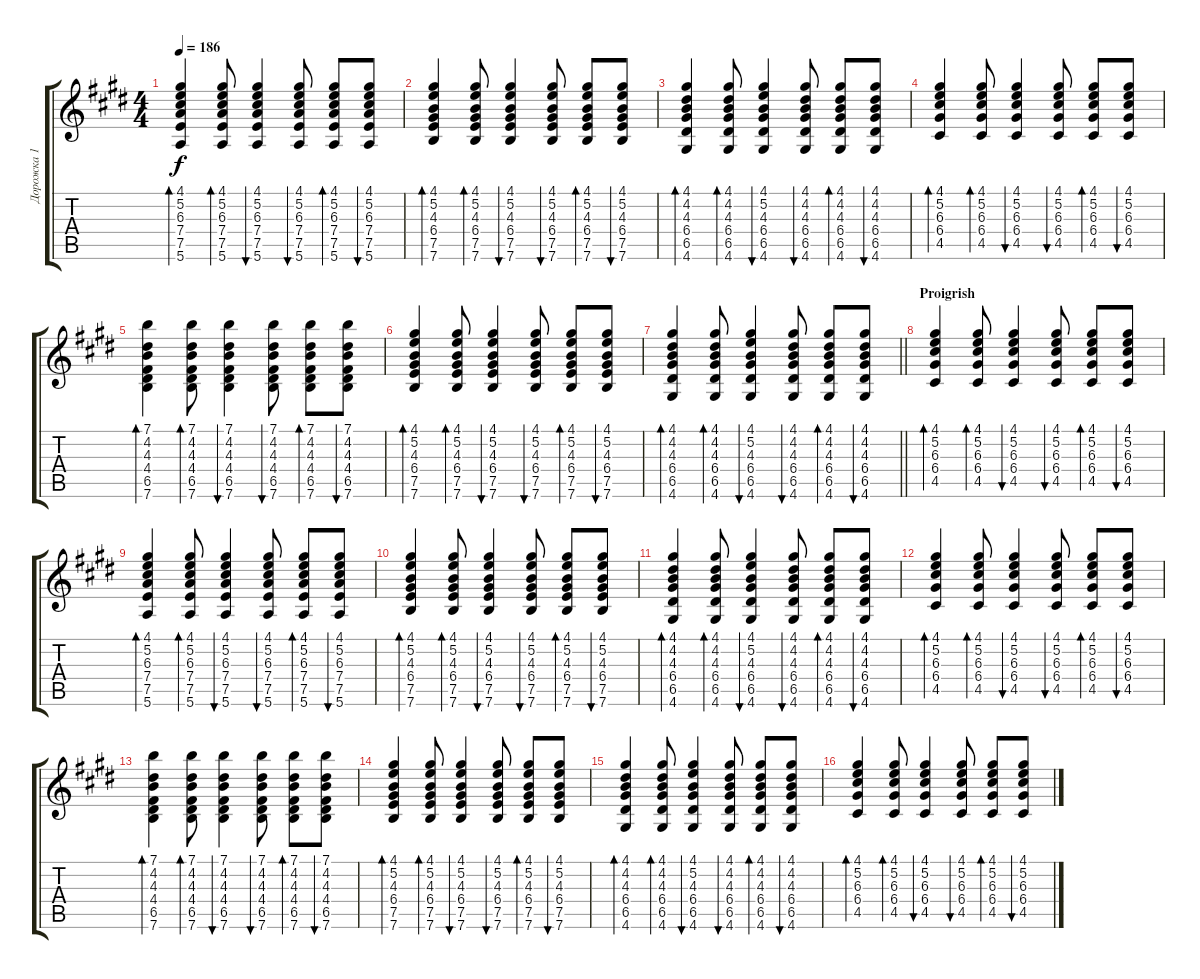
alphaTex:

\track ("Дорожка 1" "Дорожка 1") {instrument acousticguitarsteel}
\staff {score tabs}
\tuning (E4 B3 G3 D3 A2 E2) {hide}
\ts (4 4)
\tempo 186
\clef g2
\ks c#minor
(4.1 5.2 6.3 7.4 7.5 5.6).4{bd 60 dy f} (4.1 5.2 6.3 7.4 7.5 5.6).8{bd 60} (4.1 5.2 6.3 7.4 7.5 5.6).4{bu 60} (4.1 5.2 6.3 7.4 7.5 5.6).8{bu 60} (4.1 5.2 6.3 7.4 7.5 5.6).8{bd 60} (4.1 5.2 6.3 7.4 7.5 5.6).8{bu 60} |
(4.1 5.2 4.3 6.4 7.5 7.6).4{bd 60} (4.1 5.2 4.3 6.4 7.5 7.6).8{bd 60} (4.1 5.2 4.3 6.4 7.5 7.6).4{bu 60} (4.1 5.2 4.3 6.4 7.5 7.6).8{bu 60} (4.1 5.2 4.3 6.4 7.5 7.6).8{bd 60} (4.1 5.2 4.3 6.4 7.5 7.6).8{bu 60} |
(4.1 4.2 4.3 6.4 6.5 4.6).4{bd 60} (4.1 4.2 4.3 6.4 6.5 4.6).8{bd 60} (4.1 5.2 4.3 6.4 6.5 4.6).4{bu 60} (4.1 4.2 4.3 6.4 6.5 4.6).8{bu 60} (4.1 4.2 4.3 6.4 6.5 4.6).8{bd 60} (4.1 4.2 4.3 6.4 6.5 4.6).8{bu 60} |
(4.1 5.2 6.3 6.4 4.5).4{bd 60} (4.1 5.2 6.3 6.4 4.5).8{bd 60} (4.1 5.2 6.3 6.4 4.5).4{bu 60} (4.1 5.2 6.3 6.4 4.5).8{bu 60} (4.1 5.2 6.3 6.4 4.5).8{bd 60} (4.1 5.2 6.3 6.4 4.5).8{bu 60} |
(7.1 4.2 4.3 4.4 6.5 7.6).4{bd 60} (7.1 4.2 4.3 4.4 6.5 7.6).8{bd 60} (7.1 4.2 4.3 4.4 6.5 7.6).4{bu 60} (7.1 4.2 4.3 4.4 6.5 7.6).8{bu 60} (7.1 4.2 4.3 4.4 6.5 7.6).8{bd 60} (7.1 4.2 4.3 4.4 6.5 7.6).8{bu 60} |
(4.1 5.2 4.3 6.4 7.5 7.6).4{bd 60} (4.1 5.2 4.3 6.4 7.5 7.6).8{bd 60} (4.1 5.2 4.3 6.4 7.5 7.6).4{bu 60} (4.1 5.2 4.3 6.4 7.5 7.6).8{bu 60} (4.1 5.2 4.3 6.4 7.5 7.6).8{bd 60} (4.1 5.2 4.3 6.4 7.5 7.6).8{bu 60} |
\barLineRight lightlight
(4.1 4.2 4.3 6.4 6.5 4.6).4{bd 60} (4.1 4.2 4.3 6.4 6.5 4.6).8{bd 60} (4.1 5.2 4.3 6.4 6.5 4.6).4{bu 60} (4.1 4.2 4.3 6.4 6.5 4.6).8{bu 60} (4.1 4.2 4.3 6.4 6.5 4.6).8{bd 60} (4.1 4.2 4.3 6.4 6.5 4.6).8{bu 60} |
\section ("" "Proigrish")
(4.1 5.2 6.3 6.4 4.5).4{bd 60} (4.1 5.2 6.3 6.4 4.5).8{bd 60} (4.1 5.2 6.3 6.4 4.5).4{bu 60} (4.1 5.2 6.3 6.4 4.5).8{bu 60} (4.1 5.2 6.3 6.4 4.5).8{bd 60} (4.1 5.2 6.3 6.4 4.5).8{bu 60} |
(4.1 5.2 6.3 7.4 7.5 5.6).4{bd 60} (4.1 5.2 6.3 7.4 7.5 5.6).8{bd 60} (4.1 5.2 6.3 7.4 7.5 5.6).4{bu 60} (4.1 5.2 6.3 7.4 7.5 5.6).8{bu 60} (4.1 5.2 6.3 7.4 7.5 5.6).8{bd 60} (4.1 5.2 6.3 7.4 7.5 5.6).8{bu 60} |
(4.1 5.2 4.3 6.4 7.5 7.6).4{bd 60} (4.1 5.2 4.3 6.4 7.5 7.6).8{bd 60} (4.1 5.2 4.3 6.4 7.5 7.6).4{bu 60} (4.1 5.2 4.3 6.4 7.5 7.6).8{bu 60} (4.1 5.2 4.3 6.4 7.5 7.6).8{bd 60} (4.1 5.2 4.3 6.4 7.5 7.6).8{bu 60} |
(4.1 4.2 4.3 6.4 6.5 4.6).4{bd 60} (4.1 4.2 4.3 6.4 6.5 4.6).8{bd 60} (4.1 5.2 4.3 6.4 6.5 4.6).4{bu 60} (4.1 4.2 4.3 6.4 6.5 4.6).8{bu 60} (4.1 4.2 4.3 6.4 6.5 4.6).8{bd 60} (4.1 4.2 4.3 6.4 6.5 4.6).8{bu 60} |
(4.1 5.2 6.3 6.4 4.5).4{bd 60} (4.1 5.2 6.3 6.4 4.5).8{bd 60} (4.1 5.2 6.3 6.4 4.5).4{bu 60} (4.1 5.2 6.3 6.4 4.5).8{bu 60} (4.1 5.2 6.3 6.4 4.5).8{bd 60} (4.1 5.2 6.3 6.4 4.5).8{bu 60} |
(7.1 4.2 4.3 4.4 6.5 7.6).4{bd 60} (7.1 4.2 4.3 4.4 6.5 7.6).8{bd 60} (7.1 4.2 4.3 4.4 6.5 7.6).4{bu 60} (7.1 4.2 4.3 4.4 6.5 7.6).8{bu 60} (7.1 4.2 4.3 4.4 6.5 7.6).8{bd 60} (7.1 4.2 4.3 4.4 6.5 7.6).8{bu 60} |
(4.1 5.2 4.3 6.4 7.5 7.6).4{bd 60} (4.1 5.2 4.3 6.4 7.5 7.6).8{bd 60} (4.1 5.2 4.3 6.4 7.5 7.6).4{bu 60} (4.1 5.2 4.3 6.4 7.5 7.6).8{bu 60} (4.1 5.2 4.3 6.4 7.5 7.6).8{bd 60} (4.1 5.2 4.3 6.4 7.5 7.6).8{bu 60} |
(4.1 4.2 4.3 6.4 6.5 4.6).4{bd 60} (4.1 4.2 4.3 6.4 6.5 4.6).8{bd 60} (4.1 5.2 4.3 6.4 6.5 4.6).4{bu 60} (4.1 4.2 4.3 6.4 6.5 4.6).8{bu 60} (4.1 4.2 4.3 6.4 6.5 4.6).8{bd 60} (4.1 4.2 4.3 6.4 6.5 4.6).8{bu 60} |
(4.1 5.2 6.3 6.4 4.5).4{bd 60} (4.1 5.2 6.3 6.4 4.5).8{bd 60} (4.1 5.2 6.3 6.4 4.5).4{bu 60} (4.1 5.2 6.3 6.4 4.5).8{bu 60} (4.1 5.2 6.3 6.4 4.5).8{bd 60} (4.1 5.2 6.3 6.4 4.5).8{bu 60}
